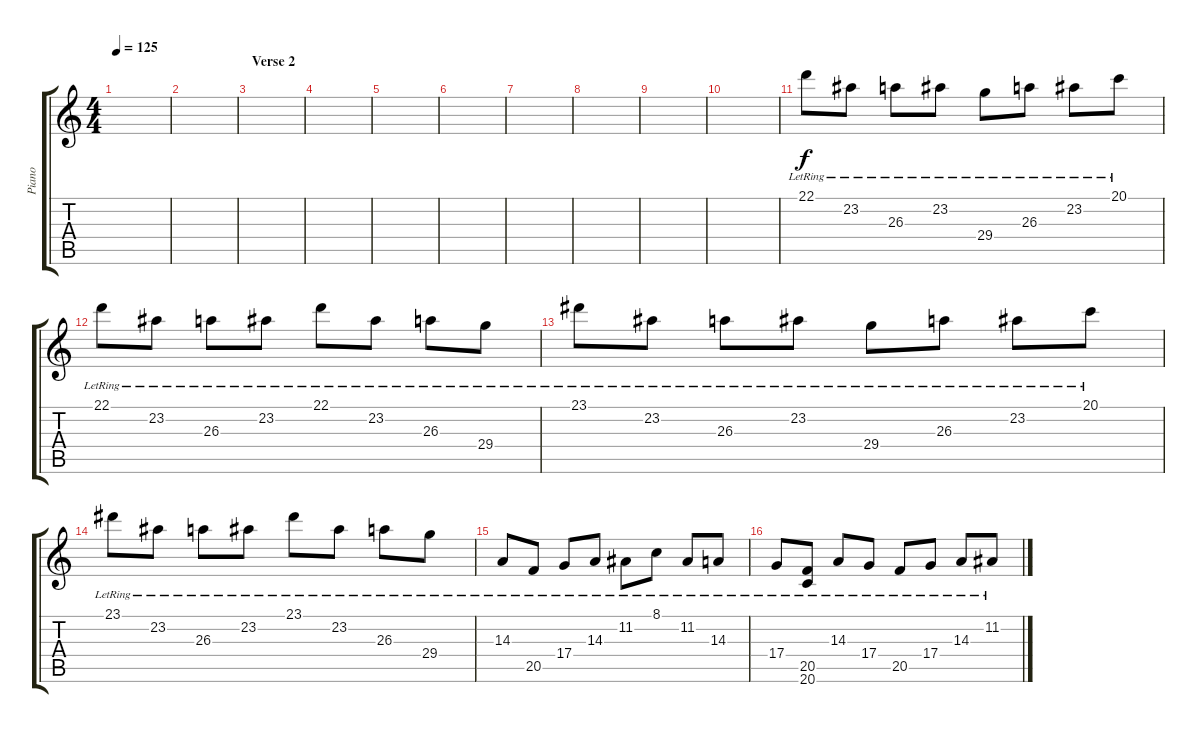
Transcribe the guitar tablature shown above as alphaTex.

\track ("Piano" "Piano") {instrument acousticgrandpiano}
\staff {score tabs}
\tuning (E4 B3 G3 D3 A2 E2) {hide}
\ts (4 4)
\tempo 125
\clef g2
\ks c
|
|
\section ("" "Verse 2")
|
|
|
|
|
|
|
|
22.1{lr}.8{balance 14} 23.2{lr}.8 26.3{lr}.8 23.2{lr}.8 29.4{lr}.8 26.3{lr}.8 23.2{lr}.8 20.1{lr}.8 |
22.1{lr}.8 23.2{lr}.8 26.3{lr}.8 23.2{lr}.8 22.1{lr}.8 23.2{lr}.8 26.3{lr}.8 29.4{lr}.8 |
23.1{lr}.8 23.2{lr}.8 26.3{lr}.8 23.2{lr}.8 29.4{lr}.8 26.3{lr}.8 23.2{lr}.8 20.1{lr}.8 |
23.1{lr}.8 23.2{lr}.8 26.3{lr}.8 23.2{lr}.8 23.1{lr}.8 23.2{lr}.8 26.3{lr}.8 29.4{lr}.8 |
14.3{lr}.8 20.5{lr}.8 17.4{lr}.8 14.3{lr}.8 11.2{lr}.8 8.1{lr}.8 11.2{lr}.8 14.3{lr}.8 |
17.4{lr}.8 (20.5{lr} 20.6{lr}).8 14.3{lr}.8 17.4{lr}.8 20.5{lr}.8 17.4{lr}.8 14.3{lr}.8 11.2{lr}.8
